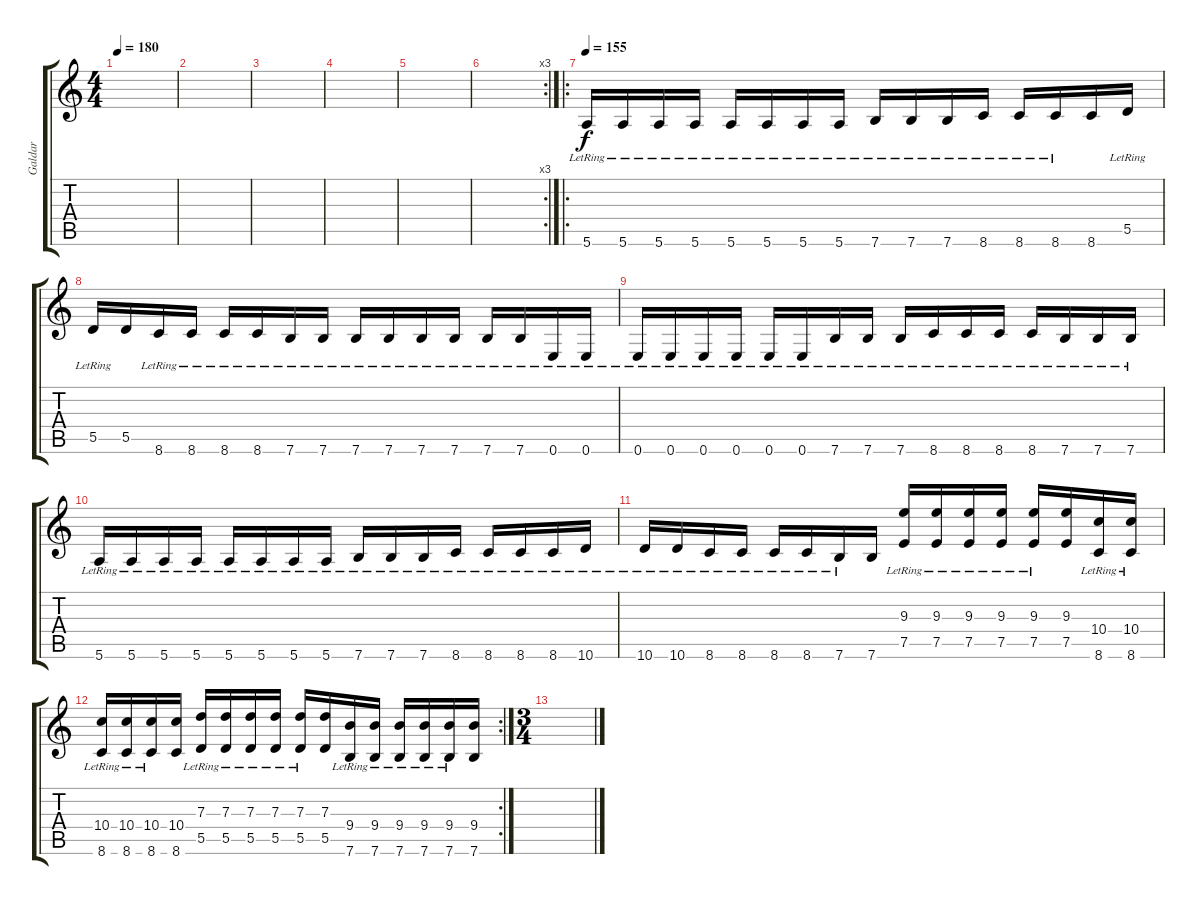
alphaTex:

\track ("Galdar" "Galdar") {instrument distortionguitar}
\staff {score tabs}
\tuning (E4 B3 G3 D3 A2 E2) {hide}
\ts (4 4)
\tempo 180
\clef g2
\ks c
|
|
|
|
|
\rc 3
|
\ro
\tempo 155
5.6{lr}.16{volume 14} 5.6{lr}.16 5.6{lr}.16 5.6{lr}.16 5.6{lr}.16 5.6{lr}.16 5.6{lr}.16 5.6{lr}.16 7.6{lr}.16 7.6{lr}.16 7.6{lr}.16 8.6{lr}.16 8.6{lr}.16 8.6{lr}.16 8.6.16 5.5{lr}.16 |
5.5{lr}.16 5.5.16 8.6{lr}.16 8.6{lr}.16 8.6{lr}.16 8.6{lr}.16 7.6{lr}.16 7.6{lr}.16 7.6{lr}.16 7.6{lr}.16 7.6{lr}.16 7.6{lr}.16 7.6{lr}.16 7.6{lr}.16 0.6{lr}.16 0.6{lr}.16 |
0.6{lr}.16 0.6{lr}.16 0.6{lr}.16 0.6{lr}.16 0.6{lr}.16 0.6{lr}.16 7.6{lr}.16 7.6{lr}.16 7.6{lr}.16 8.6{lr}.16 8.6{lr}.16 8.6{lr}.16 8.6{lr}.16 7.6{lr}.16 7.6{lr}.16 7.6{lr}.16 |
5.6{lr}.16 5.6{lr}.16 5.6{lr}.16 5.6{lr}.16 5.6{lr}.16 5.6{lr}.16 5.6{lr}.16 5.6{lr}.16 7.6{lr}.16 7.6{lr}.16 7.6{lr}.16 8.6{lr}.16 8.6{lr}.16 8.6{lr}.16 8.6{lr}.16 10.6{lr}.16 |
10.6{lr}.16 10.6{lr}.16 8.6{lr}.16 8.6{lr}.16 8.6{lr}.16 8.6{lr}.16 7.6{lr}.16 7.6.16 (9.3 7.5{lr}).16 (9.3 7.5{lr}).16 (9.3 7.5{lr}).16 (9.3 7.5{lr}).16 (9.3 7.5{lr}).16 (9.3 7.5).16 (10.4 8.6{lr}).16 (10.4 8.6{lr}).16 |
\rc 2
(10.4 8.6{lr}).16 (10.4 8.6{lr}).16 (10.4 8.6{lr}).16 (10.4 8.6).16 (7.3 5.5{lr}).16 (7.3 5.5{lr}).16 (7.3 5.5{lr}).16 (7.3 5.5{lr}).16 (7.3 5.5{lr}).16 (7.3 5.5).16 (9.4 7.6{lr}).16 (9.4 7.6{lr}).16 (9.4 7.6{lr}).16 (9.4 7.6{lr}).16 (9.4 7.6{lr}).16 (9.4 7.6).16 |
\ts (3 4)
